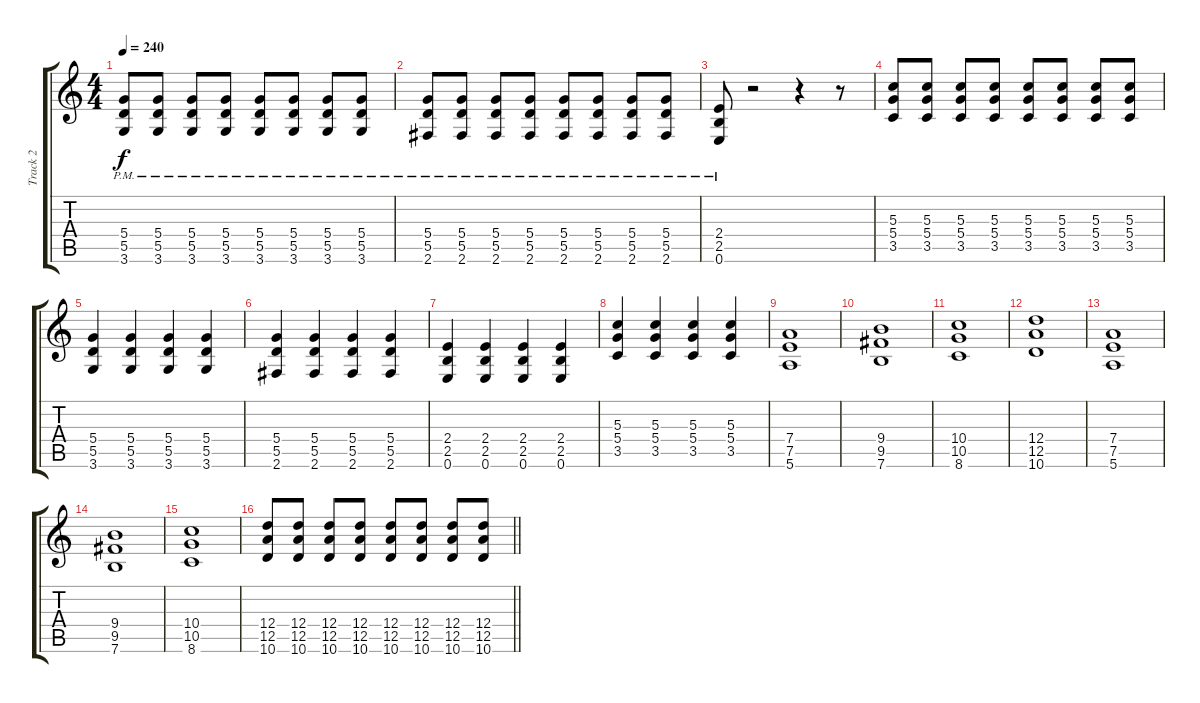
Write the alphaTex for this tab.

\track ("Track 2" "Track 2") {instrument overdrivenguitar}
\staff {score tabs}
\tuning (E4 B3 G3 D3 A2 E2) {hide}
\ts (4 4)
\tempo 240
\clef g2
\ks c
(5.4{pm} 5.5{pm} 3.6{pm}).8{dy f} (5.4{pm} 5.5{pm} 3.6{pm}).8 (5.4{pm} 5.5{pm} 3.6{pm}).8 (5.4{pm} 5.5{pm} 3.6{pm}).8 (5.4{pm} 5.5{pm} 3.6{pm}).8 (5.4{pm} 5.5{pm} 3.6{pm}).8 (5.4{pm} 5.5{pm} 3.6{pm}).8 (5.4{pm} 5.5{pm} 3.6{pm}).8 |
(5.4{pm} 5.5{pm} 2.6{pm}).8 (5.4{pm} 5.5{pm} 2.6{pm}).8 (5.4{pm} 5.5{pm} 2.6{pm}).8 (5.4{pm} 5.5{pm} 2.6{pm}).8 (5.4{pm} 5.5{pm} 2.6{pm}).8 (5.4{pm} 5.5{pm} 2.6{pm}).8 (5.4{pm} 5.5{pm} 2.6{pm}).8 (5.4{pm} 5.5{pm} 2.6{pm}).8 |
(2.4{pm} 2.5{pm} 0.6{pm}).8 r.2 r.4 r.8 |
(5.3 5.4 3.5).8 (5.3 5.4 3.5).8 (5.3 5.4 3.5).8 (5.3 5.4 3.5).8 (5.3 5.4 3.5).8 (5.3 5.4 3.5).8 (5.3 5.4 3.5).8 (5.3 5.4 3.5).8 |
(5.4 5.5 3.6).4 (5.4 5.5 3.6).4 (5.4 5.5 3.6).4 (5.4 5.5 3.6).4 |
(5.4 5.5 2.6).4 (5.4 5.5 2.6).4 (5.4 5.5 2.6).4 (5.4 5.5 2.6).4 |
(2.4 2.5 0.6).4 (2.4 2.5 0.6).4 (2.4 2.5 0.6).4 (2.4 2.5 0.6).4 |
(5.3 5.4 3.5).4 (5.3 5.4 3.5).4 (5.3 5.4 3.5).4 (5.3 5.4 3.5).4 |
(7.4 7.5 5.6).1 |
(9.4 9.5 7.6).1 |
(10.4 10.5 8.6).1 |
(12.4 12.5 10.6).1 |
(7.4 7.5 5.6).1 |
(9.4 9.5 7.6).1 |
(10.4 10.5 8.6).1 |
\barLineRight lightlight
(12.4 12.5 10.6).8 (12.4 12.5 10.6).8 (12.4 12.5 10.6).8 (12.4 12.5 10.6).8 (12.4 12.5 10.6).8 (12.4 12.5 10.6).8 (12.4 12.5 10.6).8 (12.4 12.5 10.6).8
